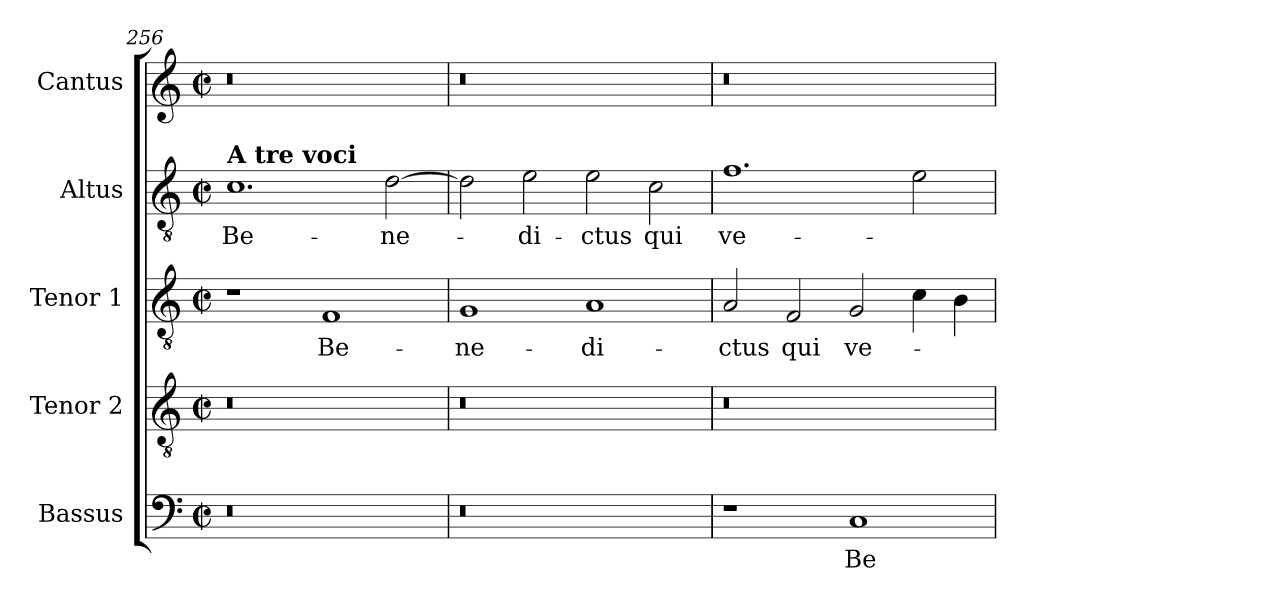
**kern	**text	**kern	**kern	**text	**kern	**text	**kern
*part5	*part5	*part4	*part3	*part3	*part2	*part2	*part1
*staff5	*staff5	*staff4	*staff3	*staff3	*staff2	*staff2	*staff1
*I"Bassus	*	*I"Tenor 2	*I"Tenor 1	*	*I"Altus	*	*I"Cantus
*clefF4	*	*clefGv2	*clefGv2	*	*clefGv2	*	*clefG2
*k[]	*	*k[]	*k[]	*	*k[]	*	*k[]
*C:	*	*C:	*C:	*	*C:	*	*C:
*M2/2	*	*M2/2	*M2/2	*	*M2/2	*	*M2/2
*met(c|)	*	*met(c|)	*met(c|)	*	*met(c|)	*	*met(c|)
=256	=256	=256	=256	=256	=256	=256	=256
!	!	!	!	!	!LO:TX:a:B:t=A tre voci	!	!
!	!	!	!	!	!	!LO:LY:b:cj	!
0r	.	0r	1r	.	1.c	Be-	0r
!	!	!	!	!LO:LY:b:cj	!	!	!
.	.	.	1F	Be-	.	.	.
!	!	!	!	!	!	!LO:LY:b:cj	!
.	.	.	.	.	[>2d\	-ne-	.
=257	=257	=257	=257	=257	=257	=257	=257
!	!	!	!	!LO:LY:b:cj	!	!	!
0r	.	0r	1G	-ne-	2d\]	.	0r
!	!	!	!	!	!	!LO:LY:b:cj	!
.	.	.	.	.	2e\	-di-	.
!	!	!	!	!LO:LY:b:cj	!	!LO:LY:b:cj	!
.	.	.	1A	-di-	2e\	-ctus	.
!	!	!	!	!	!	!LO:LY:b:cj	!
.	.	.	.	.	2c\	qui	.
=258	=258	=258	=258	=258	=258	=258	=258
!	!	!	!	!LO:LY:b:cj	!	!LO:LY:b:cj	!
1r	.	0r	2A/	-ctus	1.f	ve-	0r
!	!	!	!	!LO:LY:b:cj	!	!	!
.	.	.	2F/	qui	.	.	.
!	!LO:LY:b:cj	!	!	!LO:LY:b:cj	!	!	!
1C	Be-	.	2G/	ve-	.	.	.
.	.	.	4c\	.	2e\	.	.
.	.	.	4B\	.	.	.	.
=	=	=	=	=	=	=	=
*-	*-	*-	*-	*-	*-	*-	*-
